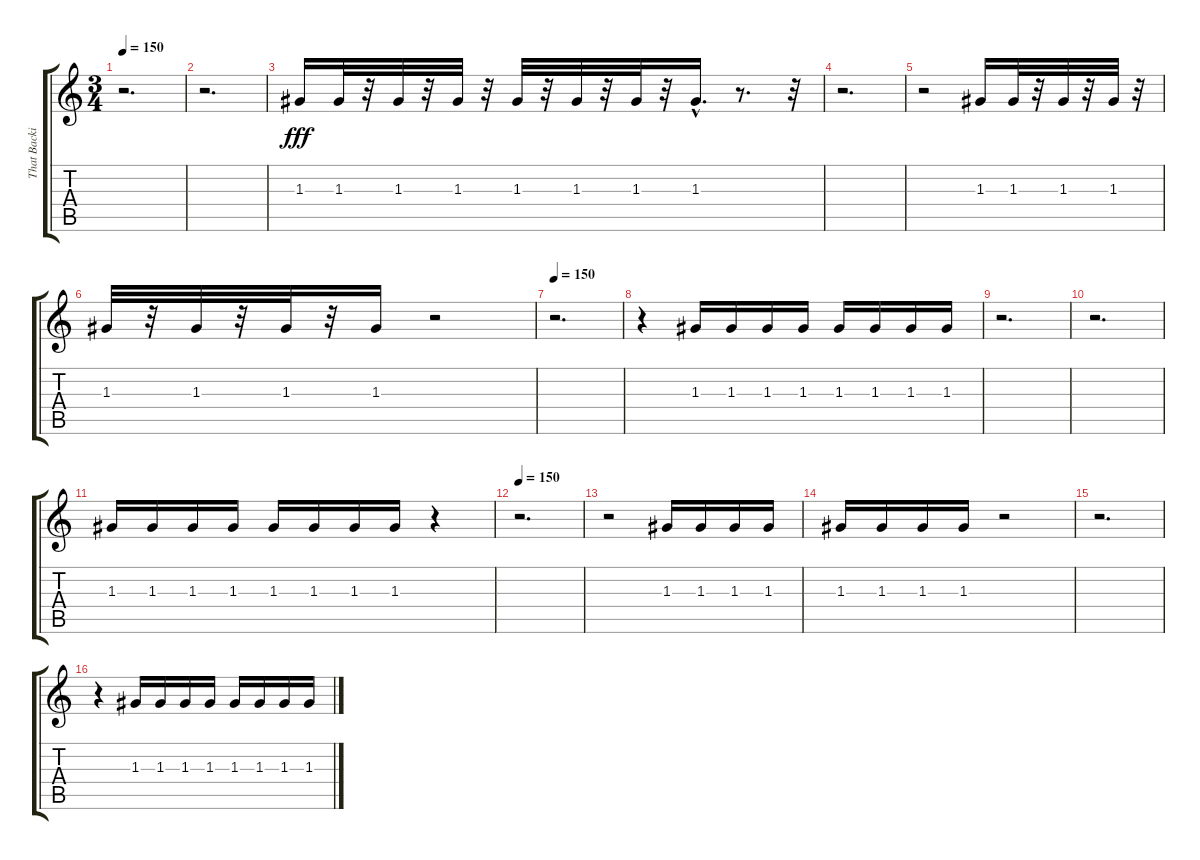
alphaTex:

\track ("That Backing Sound Palm Mute 4 closest s" "That Backi") {instrument electricguitarmuted}
\staff {score tabs}
\tuning (E4 B3 G3 D3 A2 E2) {hide}
\ts (3 4)
\tempo 150
\clef g2
\ks c
r.2{d dy fff instrument electricguitarmuted} |
r.2{d} |
1.3.16 1.3.32 r.32 1.3.32 r.32 1.3.32 r.32 1.3.32 r.32 1.3.32 r.32 1.3.32 r.32 1.3{hac}.16{d} r.8{d} r.32 |
r.2{d} |
r.2 1.3.16 1.3.32 r.32 1.3.32 r.32 1.3.32 r.32 |
1.3.32 r.32 1.3.32 r.32 1.3.32 r.32 1.3.16 r.2 |
\tempo 150
r.2{d} |
r.4 1.3.16 1.3.16 1.3.16 1.3.16 1.3.16 1.3.16 1.3.16 1.3.16 |
r.2{d} |
r.2{d} |
1.3.16 1.3.16 1.3.16 1.3.16 1.3.16 1.3.16 1.3.16 1.3.16 r.4 |
\tempo 150
r.2{d} |
r.2 1.3.16 1.3.16 1.3.16 1.3.16 |
1.3.16 1.3.16 1.3.16 1.3.16 r.2 |
r.2{d} |
r.4 1.3.16 1.3.16 1.3.16 1.3.16 1.3.16 1.3.16 1.3.16 1.3.16
